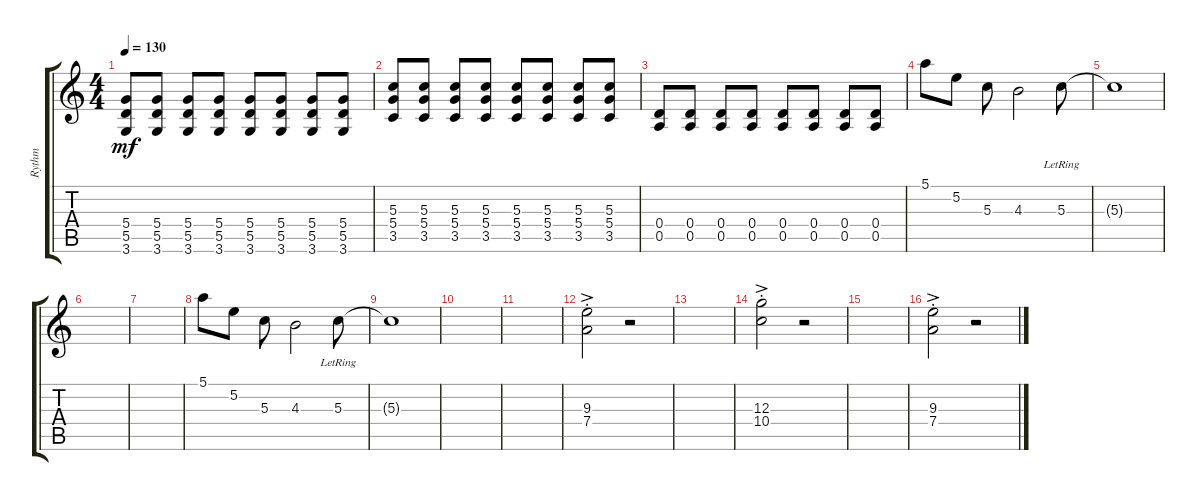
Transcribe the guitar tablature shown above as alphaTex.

\track ("Rythm" "Rythm") {instrument distortionguitar}
\staff {score tabs}
\tuning (E4 B3 G3 D3 A2 E2) {hide}
\ts (4 4)
\tempo 130
\clef g2
\ks c
(5.4 5.5 3.6).8{dy mf} (5.4 5.5 3.6).8 (5.4 5.5 3.6).8 (5.4 5.5 3.6).8 (5.4 5.5 3.6).8 (5.4 5.5 3.6).8 (5.4 5.5 3.6).8 (5.4 5.5 3.6).8 |
(5.3 5.4 3.5).8 (5.3 5.4 3.5).8 (5.3 5.4 3.5).8 (5.3 5.4 3.5).8 (5.3 5.4 3.5).8 (5.3 5.4 3.5).8 (5.3 5.4 3.5).8 (5.3 5.4 3.5).8 |
(0.4 0.5).8 (0.4 0.5).8 (0.4 0.5).8 (0.4 0.5).8 (0.4 0.5).8 (0.4 0.5).8 (0.4 0.5).8 (0.4 0.5).8 |
5.1.8 5.2.8 5.3.8 4.3.2 5.3{lr}.8 |
5.3{t}.1 |
|
|
5.1.8 5.2.8 5.3.8 4.3.2 5.3{lr}.8 |
5.3{t}.1 |
|
|
(9.3{ac st} 7.4{ac st}).2 r.2 |
|
(12.3{ac st} 10.4{ac st}).2 r.2 |
|
(9.3{ac st} 7.4{ac st}).2 r.2
